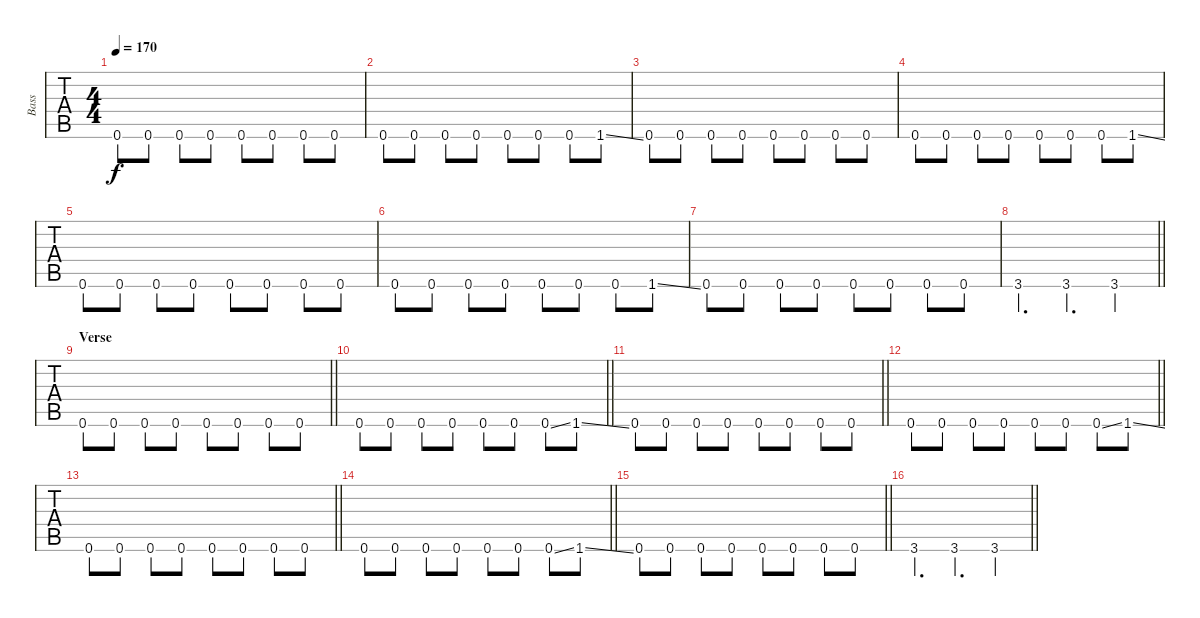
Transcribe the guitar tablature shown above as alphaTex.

\track ("Bass" "Bass") {instrument electricbassfinger}
\staff {tabs}
\tuning (D3 A2 F2 C2 G1 C1) {hide}
\ts (4 4)
\tempo 170
\clef f4
\ks c
0.6.8{dy f} 0.6.8 0.6.8 0.6.8 0.6.8 0.6.8 0.6.8 0.6.8 |
0.6.8 0.6.8 0.6.8 0.6.8 0.6.8 0.6.8 0.6.8 1.6{ss}.8 |
0.6.8 0.6.8 0.6.8 0.6.8 0.6.8 0.6.8 0.6.8 0.6.8 |
0.6.8 0.6.8 0.6.8 0.6.8 0.6.8 0.6.8 0.6.8 1.6{ss}.8 |
0.6.8 0.6.8 0.6.8 0.6.8 0.6.8 0.6.8 0.6.8 0.6.8 |
0.6.8 0.6.8 0.6.8 0.6.8 0.6.8 0.6.8 0.6.8 1.6{ss}.8 |
0.6.8 0.6.8 0.6.8 0.6.8 0.6.8 0.6.8 0.6.8 0.6.8 |
\barLineRight lightlight
3.6.4{d} 3.6.4{d} 3.6.4 |
\section ("" "Verse")
\barLineRight lightlight
0.6.8 0.6.8 0.6.8 0.6.8 0.6.8 0.6.8 0.6.8 0.6.8 |
\barLineRight lightlight
0.6.8 0.6.8 0.6.8 0.6.8 0.6.8 0.6.8 0.6{ss}.8 1.6{ss}.8 |
\barLineRight lightlight
0.6.8 0.6.8 0.6.8 0.6.8 0.6.8 0.6.8 0.6.8 0.6.8 |
\barLineRight lightlight
0.6.8 0.6.8 0.6.8 0.6.8 0.6.8 0.6.8 0.6{ss}.8 1.6{ss}.8 |
\barLineRight lightlight
0.6.8 0.6.8 0.6.8 0.6.8 0.6.8 0.6.8 0.6.8 0.6.8 |
\barLineRight lightlight
0.6.8 0.6.8 0.6.8 0.6.8 0.6.8 0.6.8 0.6{ss}.8 1.6{ss}.8 |
\barLineRight lightlight
0.6.8 0.6.8 0.6.8 0.6.8 0.6.8 0.6.8 0.6.8 0.6.8 |
\barLineRight lightlight
3.6.4{d} 3.6.4{d} 3.6.4
